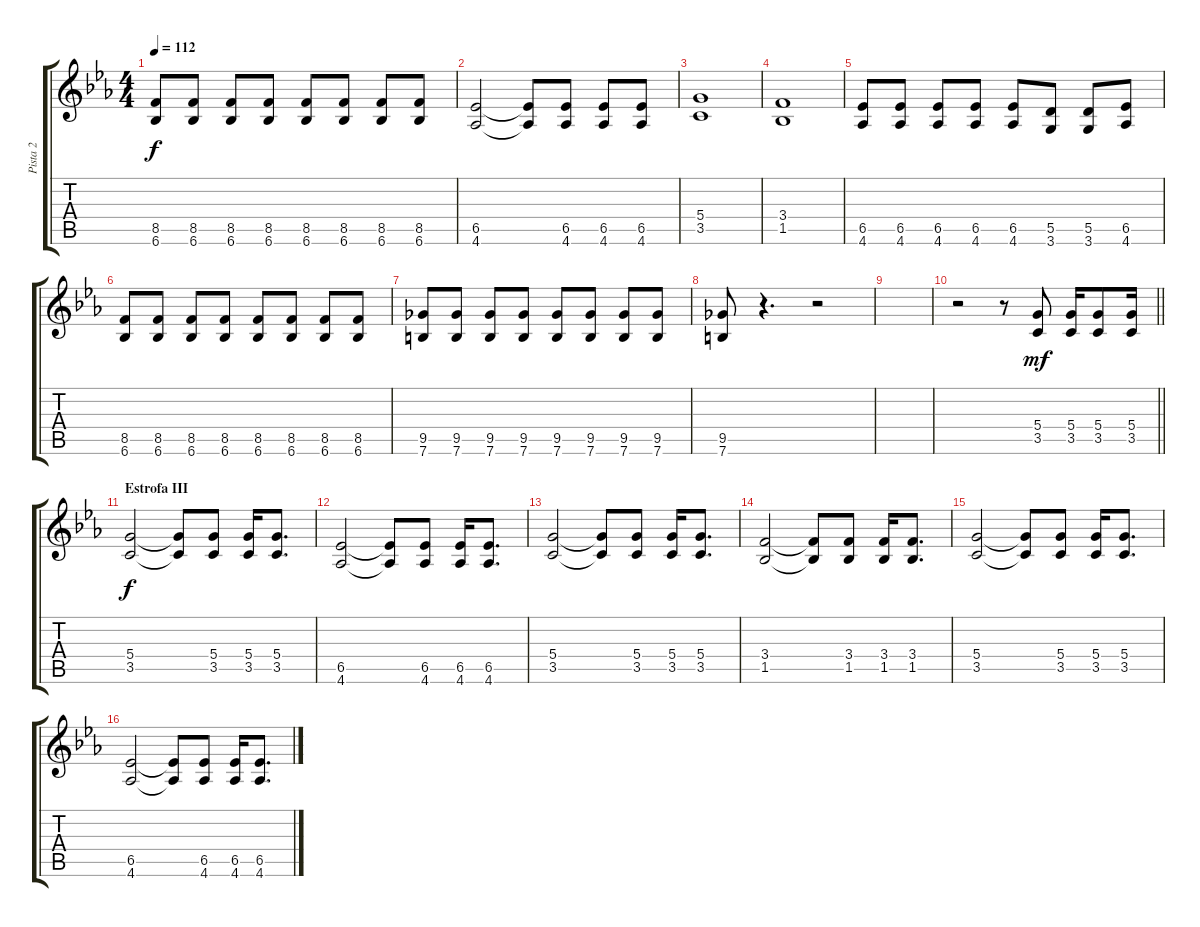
\track ("Pista 2" "Pista 2") {instrument distortionguitar}
\staff {score tabs}
\tuning (E4 B3 G3 D3 A2 E2) {hide}
\ts (4 4)
\tempo 112
\clef g2
\ks cminor
(8.5 6.6).8{dy f} (8.5 6.6).8 (8.5 6.6).8 (8.5 6.6).8 (8.5 6.6).8 (8.5 6.6).8 (8.5 6.6).8 (8.5 6.6).8 |
(6.5 4.6).2 (6.5{t} 4.6{t}).8 (6.5 4.6).8 (6.5 4.6).8 (6.5 4.6).8 |
(5.4 3.5).1 |
(3.4 1.5).1 |
(6.5 4.6).8 (6.5 4.6).8 (6.5 4.6).8 (6.5 4.6).8 (6.5 4.6).8 (5.5 3.6).8 (5.5 3.6).8 (6.5 4.6).8 |
(8.5 6.6).8 (8.5 6.6).8 (8.5 6.6).8 (8.5 6.6).8 (8.5 6.6).8 (8.5 6.6).8 (8.5 6.6).8 (8.5 6.6).8 |
(9.5 7.6).8 (9.5 7.6).8 (9.5 7.6).8 (9.5 7.6).8 (9.5 7.6).8 (9.5 7.6).8 (9.5 7.6).8 (9.5 7.6).8 |
(9.5 7.6).8 r.4{d} r.2 |
|
\barLineRight lightlight
r.2 r.8 (5.4 3.5).8{dy mf} (5.4 3.5).16 (5.4 3.5).8 (5.4 3.5).16 |
\section ("" "Estrofa III")
(5.4 3.5).2{dy f} (5.4{t} 3.5{t}).8 (5.4 3.5).8 (5.4 3.5).16 (5.4 3.5).8{d} |
(6.5 4.6).2 (6.5{t} 4.6{t}).8 (6.5 4.6).8 (6.5 4.6).16 (6.5 4.6).8{d} |
(5.4 3.5).2 (5.4{t} 3.5{t}).8 (5.4 3.5).8 (5.4 3.5).16 (5.4 3.5).8{d} |
(3.4 1.5).2 (3.4{t} 1.5{t}).8 (3.4 1.5).8 (3.4 1.5).16 (3.4 1.5).8{d} |
(5.4 3.5).2 (5.4{t} 3.5{t}).8 (5.4 3.5).8 (5.4 3.5).16 (5.4 3.5).8{d} |
(6.5 4.6).2 (6.5{t} 4.6{t}).8 (6.5 4.6).8 (6.5 4.6).16 (6.5 4.6).8{d}
